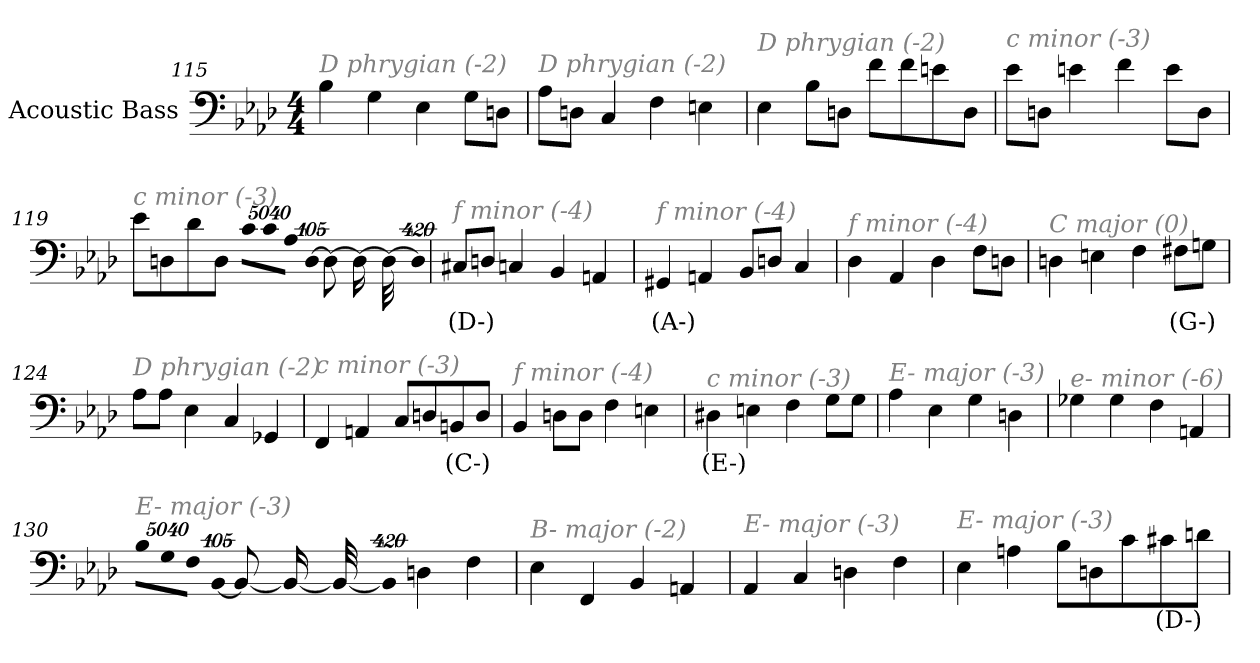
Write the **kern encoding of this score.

**kern	**text
*part1	*part1
*staff1	*staff1
*I"Acoustic Bass	*
*clefF4	*
*ITrd7c12	*
*k[b-e-a-d-]	*
*A-:	*
*M4/4	*
=115	=115
!LO:TX:i:color=#808080:t=D phrygian (-2)	!
4BB-	.
4GG	.
4EE-	.
8GGL	.
8DDnJ	.
=116	=116
!LO:TX:i:color=#808080:t=D phrygian (-2)	!
8AA-L	.
8DDnJ	.
4CC	.
4FF	.
4EEn	.
=117	=117
!LO:TX:i:color=#808080:t=D phrygian (-2)	!
4EE-	.
8BB-L	.
8DDnJ	.
8FL	.
8F	.
8En	.
8DDJ	.
=118	=118
!LO:TX:i:color=#808080:t=c minor (-3)	!
8E-L	.
8DDnJ	.
4En	.
4F	.
8EL	.
8DDJ	.
=119	=119
!LO:TX:i:color=#808080:t=c minor (-3)	!
8E-L	.
8DDn	.
8D-	.
8DDJ	.
!LO:N:vis=8	!
40320%3347CL	.
!LO:N:vis=8	!
40320%3347C	.
!LO:N:vis=8	!
40320%3347AA-J	.
!LO:N:vis=1024	!
[13440%13DD	.
8DD_	.
16DD_	.
32DD_	.
!LO:N:vis=1024%31	!
13440%407DD]	.
=120	=120
!LO:TX:i:color=#808080:t=f minor (-4)	!
8CC#XiL	(D-)
8DDnJ	.
4CC	.
4BBB-	.
4AAAn	.
=121	=121
!LO:TX:i:color=#808080:t=f minor (-4)	!
4GGG#Xi	(A-)
4AAAn	.
8BBB-L	.
8DDnJ	.
4CC	.
=122	=122
!LO:TX:i:color=#808080:t=f minor (-4)	!
4DD-	.
4AAA-	.
4DD-	.
8FFL	.
8DDnJ	.
=123	=123
!LO:TX:i:color=#808080:t=C major (0)	!
4DDn	.
4EEn	.
4FF	.
8FF#XjL	(G-)
8GGnJ	.
=124	=124
!LO:TX:i:color=#808080:t=D phrygian (-2)	!
8AA-L	.
8AA-J	.
4EE-	.
4CC	.
4GGG-X	.
=125	=125
!LO:TX:i:color=#808080:t=c minor (-3)	!
4FFF	.
4AAAn	.
8CCL	.
8DDn	.
8BBBnj	(C-)
8DDJ	.
=126	=126
!LO:TX:i:color=#808080:t=f minor (-4)	!
4BBB-	.
8DDnL	.
8DDJ	.
4FF	.
4EEn	.
=127	=127
!LO:TX:i:color=#808080:t=c minor (-3)	!
4DD#Xi	(E-)
4EEn	.
4FF	.
8GGL	.
8GGJ	.
=128	=128
!LO:TX:i:color=#808080:t=E- major (-3)	!
4AA-	.
4EE-	.
4GG	.
4DDn	.
=129	=129
!LO:TX:i:color=#808080:t=e- minor (-6)	!
4GG-X	.
4GG-	.
4FF	.
4AAAn	.
=130	=130
!LO:TX:i:color=#808080:t=E- major (-3)	!
!LO:N:vis=8	!
40320%3347BB-L	.
!LO:N:vis=8	!
40320%3347GG	.
!LO:N:vis=8	!
40320%3347FFJ	.
!LO:N:vis=1024	!
[13440%13BBB-	.
8BBB-_	.
16BBB-_	.
32BBB-_	.
!LO:N:vis=1024%31	!
13440%407BBB-]	.
4DDn	.
4FF	.
=131	=131
!LO:TX:i:color=#808080:t=B- major (-2)	!
4EE-	.
4FFF	.
4BBB-	.
4AAAn	.
=132	=132
!LO:TX:i:color=#808080:t=E- major (-3)	!
4AAA-	.
4CC	.
4DDn	.
4FF	.
=133	=133
!LO:TX:i:color=#808080:t=E- major (-3)	!
4EE-	.
4AAn	.
8BB-L	.
8DDn	.
8C	.
8C#Xj	(D-)
8DnJ	.
=	=
*-	*-
